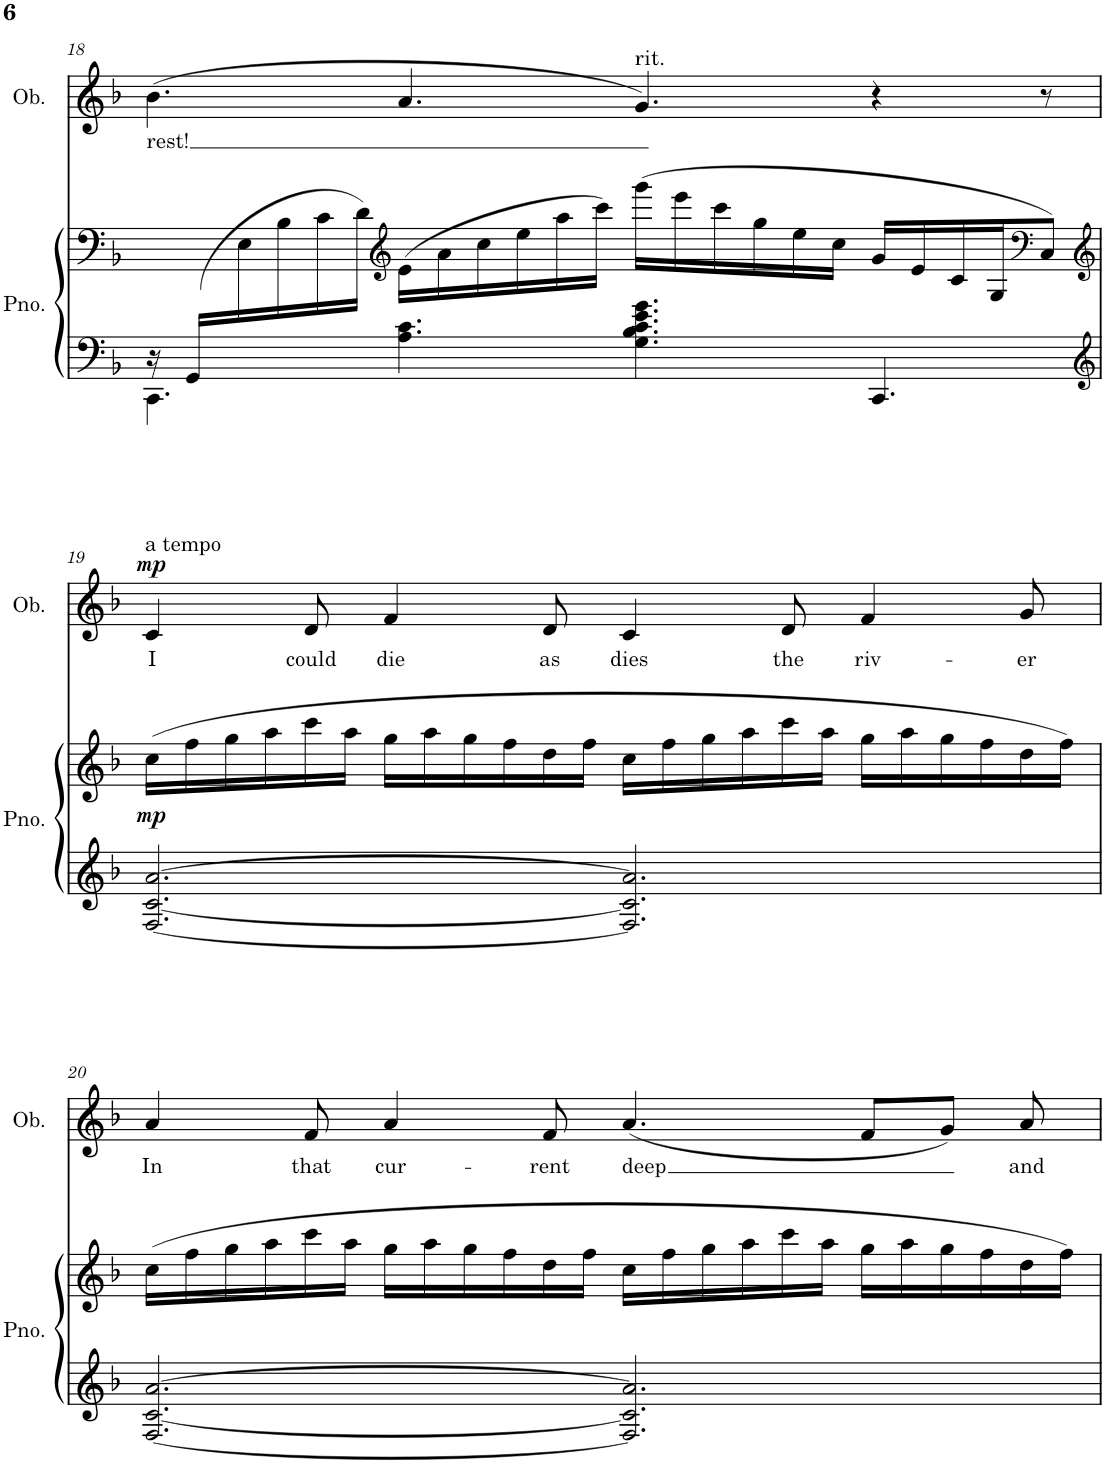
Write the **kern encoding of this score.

**kern	**kern	**dynam	**kern	**text	**dynam
*part2	*part2	*part2	*part1	*part1	*part1
*staff3	*staff2	*staff2/3	*staff1	*staff1	*staff1
*I"Piano	*	*	*I"Oboe	*	*
*I'Pno.	*	*	*I'Ob.	*	*
!!LO:PB:g=z
*clefF4	*clefF4	*	*clefG2	*	*
*k[b-]	*k[b-]	*	*k[b-]	*	*
*M12/8	*M12/8	*	*M12/8	*	*
=18	=18	=18	=18	=18	=18
*^	*	*	*	*	*
!	!	!	!	!	!LO:LY:b	!
16ryy	4.CC\	16r	.	(4.b-\	rest!	.
(16GG/LL	.	16ryy	.	.	.	.
1ryy	.	16E\	.	.	.	.
.	.	16B-\	.	.	.	.
.	.	16c\	.	.	.	.
.	.	16d\JJ)	.	.	.	.
*	*	*clefG2	*	*	*	*
.	4.A\ 4.c\	(16e\LL	.	4.a/	.	.
.	.	16a\	.	.	.	.
.	.	16cc\	.	.	.	.
.	.	16ee\	.	.	.	.
.	.	16aa\	.	.	.	.
.	.	16ccc\JJ)	.	.	.	.
!	!	!	!	!LO:TX:a:t=rit.	!	!
.	4.G\ 4.B-\ 4.c\ 4.e\ 4.g\	(16ggg\LL	.	4.g/)	.	.
.	.	16eee\	.	.	.	.
.	.	16ccc\	.	.	.	.
.	.	16gg\	.	.	.	.
.	.	16ee\	.	.	.	.
.	.	16cc\JJ	.	.	.	.
4.ryy	4.CC/	16g/LL	.	4r	.	.
.	.	16e/	.	.	.	.
.	.	16c/	.	.	.	.
.	.	16G/J	.	.	.	.
*	*	*clefF4	*	*	*	*
.	.	8C/J)	.	8r	.	.
*v	*v	*	*	*	*	*
!!LO:LB:g=z
=19	=19	=19	=19	=19	=19
*clefG2	*clefG2	*	*	*	*
!	!	!	!LO:TX:a:t=a tempo	!	!
!	!	!LO:DY:b	!	!LO:LY:b	!LO:DY:a
[2.F/ [2.c/ [2.a/	(16cc\LL	mp	4c/	I	mp
.	16ff\	.	.	.	.
.	16gg\	.	.	.	.
.	16aa\	.	.	.	.
!	!	!	!	!LO:LY:b	!
.	16ccc\	.	8d/	could	.
.	16aa\JJ	.	.	.	.
!	!	!	!	!LO:LY:b	!
.	16gg\LL	.	4f/	die	.
.	16aa\	.	.	.	.
.	16gg\	.	.	.	.
.	16ff\	.	.	.	.
!	!	!	!	!LO:LY:b	!
.	16dd\	.	8d/	as	.
.	16ff\JJ	.	.	.	.
!	!	!	!	!LO:LY:b	!
2.F/] 2.c/] 2.a/]	16cc\LL	.	4c/	dies	.
.	16ff\	.	.	.	.
.	16gg\	.	.	.	.
.	16aa\	.	.	.	.
!	!	!	!	!LO:LY:b	!
.	16ccc\	.	8d/	the	.
.	16aa\JJ	.	.	.	.
!	!	!	!	!LO:LY:b	!
.	16gg\LL	.	4f/	riv-	.
.	16aa\	.	.	.	.
.	16gg\	.	.	.	.
.	16ff\	.	.	.	.
!	!	!	!	!LO:LY:b	!
.	16dd\	.	8g/	-er	.
.	16ff\JJ)	.	.	.	.
!!LO:LB:g=z
=20	=20	=20	=20	=20	=20
!	!	!	!	!LO:LY:b	!
[2.F/ [2.c/ [2.a/	(16cc\LL	.	4a/	In	.
.	16ff\	.	.	.	.
.	16gg\	.	.	.	.
.	16aa\	.	.	.	.
!	!	!	!	!LO:LY:b	!
.	16ccc\	.	8f/	that	.
.	16aa\JJ	.	.	.	.
!	!	!	!	!LO:LY:b	!
.	16gg\LL	.	4a/	cur-	.
.	16aa\	.	.	.	.
.	16gg\	.	.	.	.
.	16ff\	.	.	.	.
!	!	!	!	!LO:LY:b	!
.	16dd\	.	8f/	-rent	.
.	16ff\JJ	.	.	.	.
!	!	!	!	!LO:LY:b	!
2.F/] 2.c/] 2.a/]	16cc\LL	.	(4.a/	deep	.
.	16ff\	.	.	.	.
.	16gg\	.	.	.	.
.	16aa\	.	.	.	.
.	16ccc\	.	.	.	.
.	16aa\JJ	.	.	.	.
.	16gg\LL	.	8f/L	.	.
.	16aa\	.	.	.	.
.	16gg\	.	8g/J)	.	.
.	16ff\	.	.	.	.
!	!	!	!	!LO:LY:b	!
.	16dd\	.	8a/	and	.
.	16ff\JJ)	.	.	.	.
=	=	=	=	=	=
*-	*-	*-	*-	*-	*-
